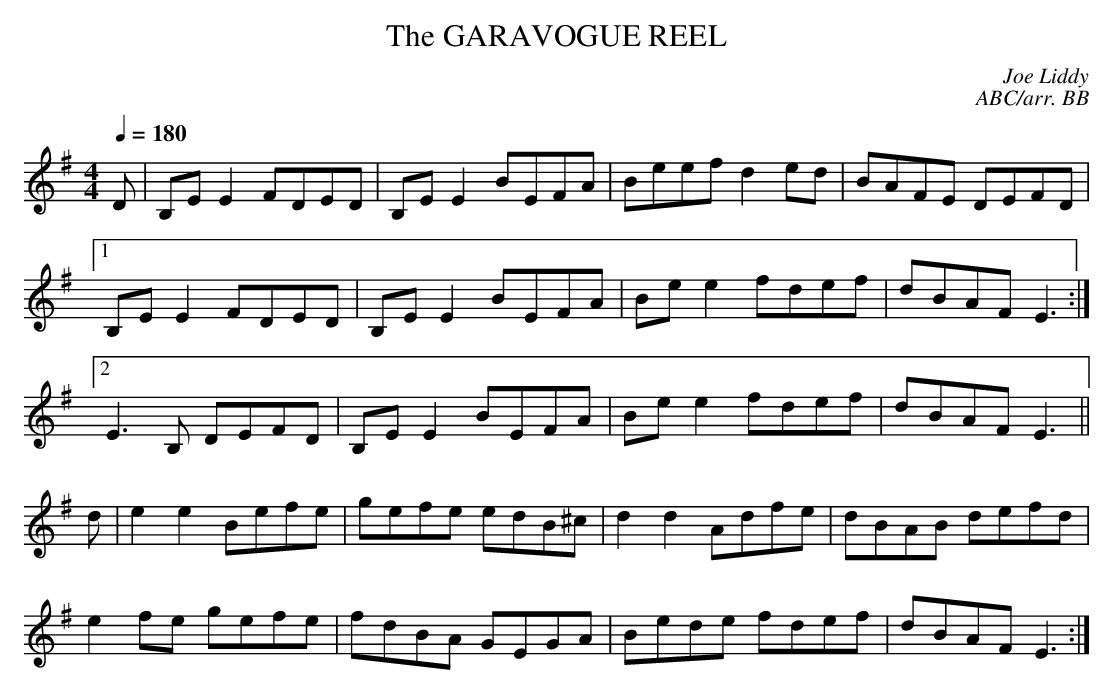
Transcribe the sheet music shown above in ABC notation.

X:1
T:GARAVOGUE REEL, The
C:Joe Liddy
C:ABC/arr. BB
Q:1/4=180
L:1/8
M:4/4
K:Em % source key = Gm
D|B,E E2 FDED|B,E E2 BEFA|Beef d2 ed|BAFE DEFD |
[1 B,E E2 FDED|B,E E2 BEFA|Be e2 fdef|dBAF E3:|
[2 E3B, DEFD|B,E E2 BEFA|Be e2 fdef|dBAF E3||
d|e2 e2 Befe|gefe edB^c|d2 d2 Adfe|dBAB defd |
e2 fe gefe|fdBA GEGA|Bede fdef|dBAF E3 :|
